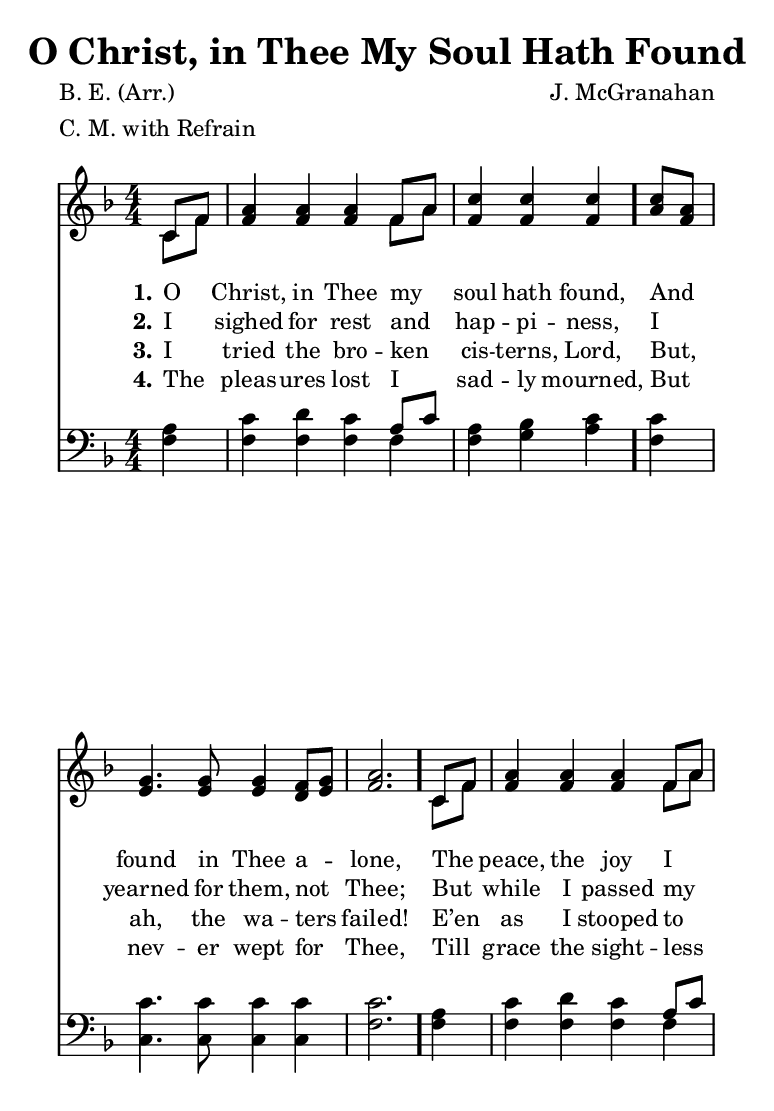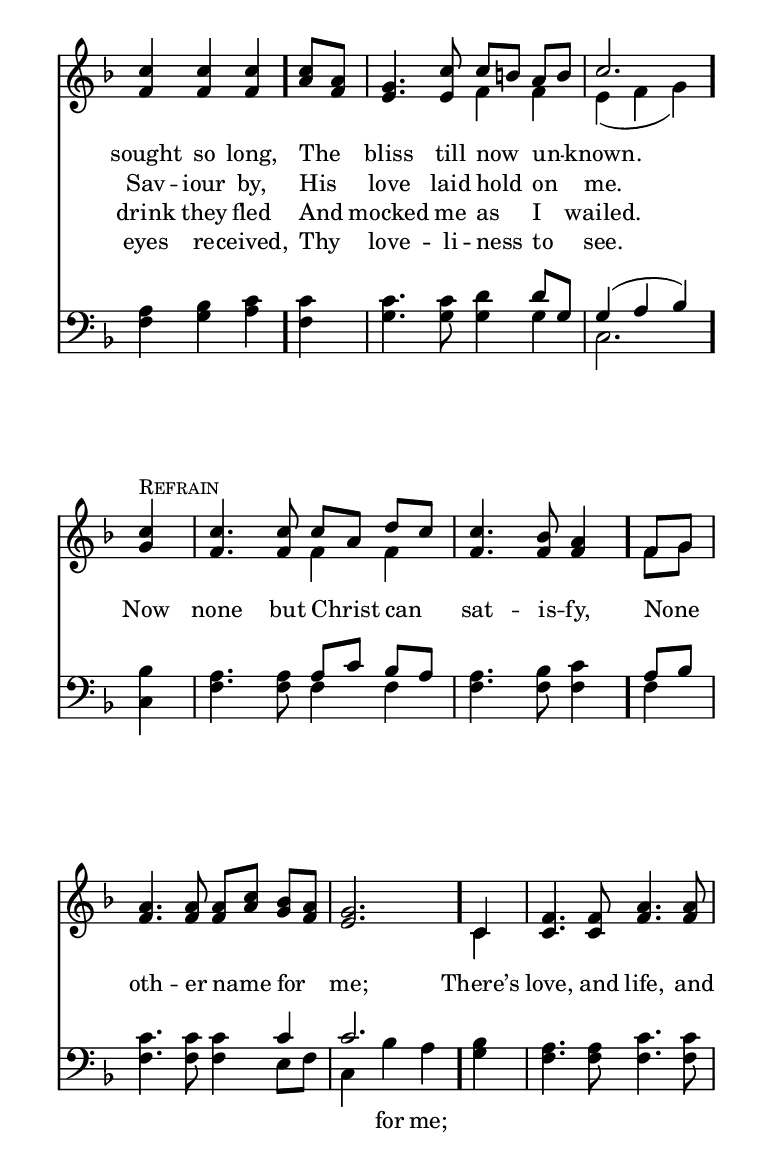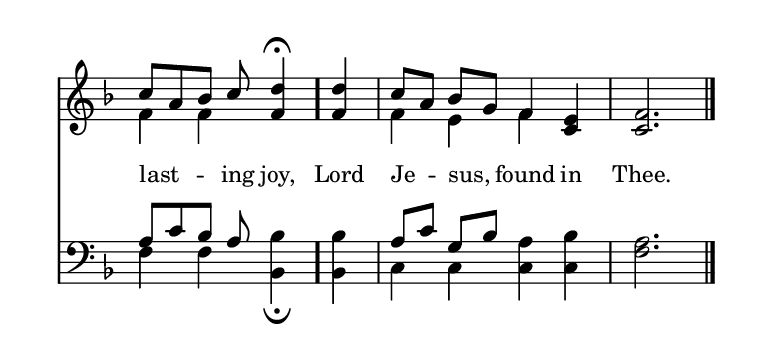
\include "common/global.ily"
\paper {
  \include "common/paper.ily"
}

\header{
  %gospel
  hymnnumber = "106"
  title = "O Christ, in Thee My Soul Hath Found"
  tunename = "None But Christ Can Satisfy" % from Metrical Index of Tunes
  meter = "C. M. with Refrain"
  poet = "B. E. (Arr.)"
  composer = "J. McGranahan"
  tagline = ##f
}

% for fermata in MIDI
ta = { \tempo 4=80 }
tb = { \tempo 4=32 }

patternAA = { }

global = {
  \include "common/overrides.ily"
  \override Staff.TimeSignature.style = #'numbered
  \time 4/4
  \override Score.MetronomeMark.transparent = ##t % hide all fermata changes too
  \ta
  \key f \major
  \partial 4
  \autoBeamOff
}

notesSoprano = {
\global
\relative c' {

  c8[ f8] | a4 a4 a4 f8[ a8] | c4 c4 c4
  c8[ a8] | g4. g8 g4 f8[ g8] | a2.
  c,8[ f8] | a4 a4 a4 f8[ a8] | c4 c4 c4
  c8[ a8] | g4. c8 c8[ b!8] a8[ b8] | c2.

  \eogbreak
  << s^\markup { \small \caps "Refrain" }
  { c4 | c4. c8 c8[ a8] d8[ c8] | c4. bes8 a4 } >>
  f8[ g8] | a4. a8 a8[ c8] bes8[ a8] | g2.
  c,4 | f4. f8 a4. a8 | c8[ a8 bes8] c8 \tb d4 \fermata \ta
  d4 | c8[ a8] bes8[ g8] f4 e4 | f2.

  \bar "|."

}
}

notesAlto = {
\global
\relative e' {

  c8[ f8] | f4 f4 f4 f8[ a8] | f4 f4 f4
  a8[ f8] | e4. e8 e4 d8[ e8] | f2.
  c8[ f8] | f4 f4 f4 f8[ a8] | f4 f4 f4
  a8[ f8] | e4. e8 f4 f4 | e4( f4 g4)

  g4 | f4. f8 f4 f4 | f4. f8 f4
  f8[ g8] | f4. f8 f8[ a8] g8[ f8] | e2.
  c4 | c4. c8 f4. f8 | f4 f4 f4
  f4 | f4 e4 f4 c4 | c2.

}
}

notesTenor = {
\global
\relative a {

  a4 | c4 d4 c4 a8[ c8] | a4 bes4 c4
  c4 | c4. c8 c4 c4 | c2.
  a4 | c4 d4 c4 a8[ c8] | a4 bes4 c4
  c4 | c4. c8 d4 d8[ g,8] | g4( a4 bes4)

  bes4 | a4. a8 a8[ c8] bes8[ a8] | a4. bes8 c4
  a8[ bes8] | c4. c8 c4 c4 | c2.
  bes4 | a4. a8 c4. c8 | a8[ c8 bes8] a8 bes4
  bes4 | a8[ c8] g8[ bes8] a4 bes4 | a2.

}
}

notesBass = {
\global
\relative f {

  f4 | f4 f4 f4 f4 | f4 g4 a4
  f4 | c4. c8 c4 c4 | f2.
  f4 | f4 f4 f4 f4 | f4 g4 a4
  f4 | g4. g8 g4 g4 | c,2.

  c4 | f4. f8 f4 f4 | f4. f8 f4
  f4 | f4. f8 f4 e8[ f8] | c4 bes'4 a4
  g4 | f4. f8 f4. f8 | f4 f4 bes,4_\fermata
  bes4 | c4 c4 c4 c4 | f2.

}
}

Refrain = \lyricmode {

Now none but Christ can sat -- is -- fy, \bar "."
None oth -- er name for me; \bar "."
There’s love, and life, and last -- ing joy, \bar "."
Lord Je -- sus, found in Thee. \bar "."

}

wordsA = \lyricmode {
\set stanza = "1."

O Christ, in Thee my soul hath found, \bar "."
And found in Thee a -- lone, \bar "."
The peace, the joy I sought so long, \bar "."
The bliss till now un -- known. \bar "."

}

wordsB = \lyricmode {
\set stanza = "2."

I sighed for rest and hap -- pi -- ness,
I yearned for them, not Thee;
But while I passed my Sav -- iour by,
His love laid hold on me.

\Refrain

}

wordsC = \lyricmode {
\set stanza = "3."

I tried the bro -- ken cis -- terns, Lord,
But, ah, the wa -- ters failed!
E’en as I stooped to drink they fled
And mocked me as I wailed.

}

wordsD = \lyricmode {
\set stanza = "4."

The pleas -- ures lost I sad -- ly mourned,
But nev -- er wept for Thee,
Till grace the sight -- less eyes re -- ceived,
Thy love -- li -- ness to see.

}

underWords = \lyricmode {

{ \repeat unfold 42 { \skip 4 } }
for me;

}

\score {
  \context ChoirStaff <<
    \context Staff = upper <<
      \set Staff.autoBeaming = ##f
      \set ChoirStaff.systemStartDelimiter = #'SystemStartBar
      \set ChoirStaff.printPartCombineTexts = ##f
      \partcombine #'(2 . 11) \notesSoprano \notesAlto
      \context NullVoice = sopranos { \voiceOne << \notesSoprano >> }
      \context Lyrics = one   \lyricsto sopranos \wordsA
      \context Lyrics = two   \lyricsto sopranos \wordsB
      \context Lyrics = three \lyricsto sopranos \wordsC
      \context Lyrics = four  \lyricsto sopranos \wordsD
    >>
    \context Staff = men <<
      \set Staff.autoBeaming = ##f
      \clef bass
      \set ChoirStaff.printPartCombineTexts = ##f
      \partcombine #'(2 . 11) \notesTenor \notesBass
      \context NullVoice = basses { \voiceTwo << \notesBass >> }
    >>
    \context Lyrics = five \lyricsto basses \underWords
  >>
  \layout {
    \include "common/layout.ily"
  }
  #(cond ((ly:get-option 'eog-midi-permitted) #{ \midi{
    \include "common/midi.ily"
  } #}))
}

\version "2.19.49"  % necessary for upgrading to future LilyPond versions.

% vi:set et ts=2 sw=2 ai nocindent syntax=lilypond:
